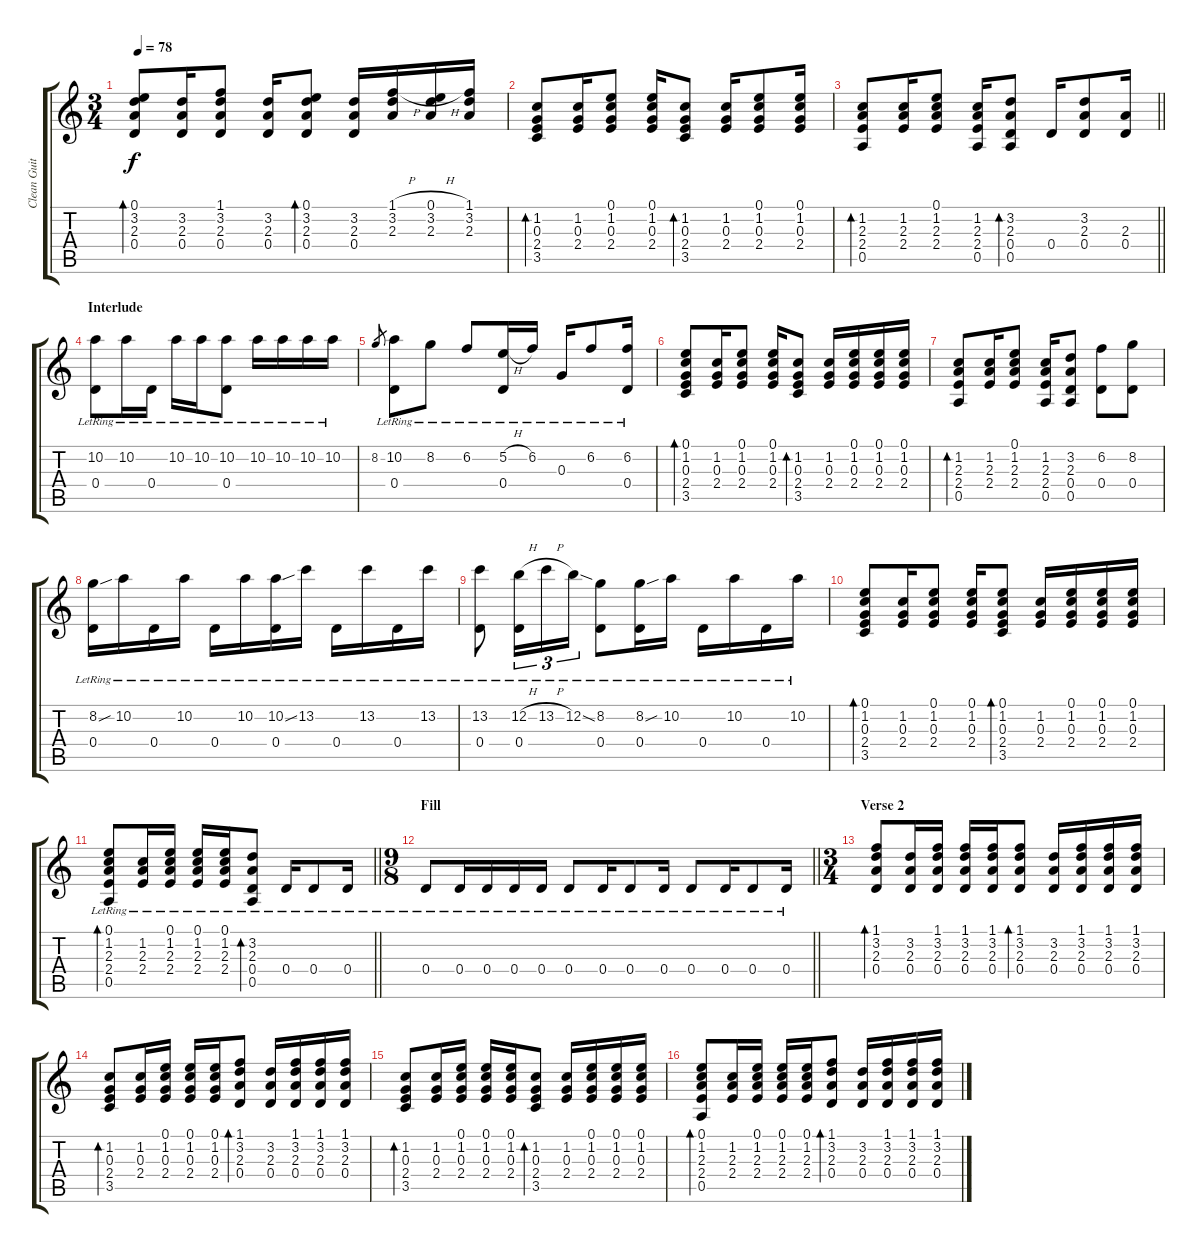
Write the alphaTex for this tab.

\track ("Clean Guitar II" "Clean Guit") {instrument acousticguitarsteel}
\staff {score tabs}
\tuning (E4 B3 G3 D3 A2 D2) {hide}
\ts (3 4)
\tempo 78
\clef g2
\ks c
(0.1 3.2 2.3 0.4).8{bd 60 dy f} (3.2 2.3 0.4).16 (1.1 3.2 2.3 0.4).8 (3.2 2.3 0.4).16 (0.1 3.2 2.3 0.4).8{bd 60} (3.2 2.3 0.4).16 (1.1{h} 3.2 2.3).16 (0.1{h} 3.2 2.3).16 (1.1 3.2 2.3).16 |
(1.2 0.3 2.4 3.5).8{bd 60} (1.2 0.3 2.4).16 (0.1 1.2 0.3 2.4).8 (0.1 1.2 0.3 2.4).16 (1.2 0.3 2.4 3.5).8{bd 60} (1.2 0.3 2.4).16 (0.1 1.2 0.3 2.4).8 (0.1 1.2 0.3 2.4).16 |
\barLineRight lightlight
(1.2 2.3 2.4 0.5).8{bd 60} (1.2 2.3 2.4).16 (0.1 1.2 2.3 2.4).8 (1.2 2.3 2.4 0.5).16 (3.2 2.3 0.4 0.5).8{bd 60} 0.4.16 (3.2 2.3 0.4).8 (2.3 0.4).16 |
\section ("" "Interlude")
(10.2{lr} 0.4{lr}).8 10.2{lr}.16 0.4{lr}.16 10.2{lr}.16 10.2{lr}.16 (10.2{lr} 0.4{lr}).8 10.2{lr}.16 10.2{lr}.16 10.2{lr}.16 10.2{lr}.16 |
8.2.8{gr} (10.2{lr} 0.4{lr}).8 8.2{lr}.8 6.2{lr}.8 (5.2{h lr} 0.4{lr}).16 6.2{lr}.16 0.3{lr}.16 6.2{lr}.8 (6.2{lr} 0.4{lr}).16 |
(0.1 1.2 0.3 2.4 3.5).8{bd 60} (1.2 0.3 2.4).16 (0.1 1.2 0.3 2.4).8 (0.1 1.2 0.3 2.4).16 (1.2 0.3 2.4 3.5).8{bd 60} (1.2 0.3 2.4).16 (0.1 1.2 0.3 2.4).16 (0.1 1.2 0.3 2.4).16 (0.1 1.2 0.3 2.4).16 |
(1.2 2.3 2.4 0.5).8{bd 60} (1.2 2.3 2.4).16 (0.1 1.2 2.3 2.4).8 (1.2 2.3 2.4 0.5).16 (3.2 2.3 0.4 0.5).8 (6.2 0.4).8 (8.2 0.4).8 |
(8.2{sou lr} 0.4{lr}).16 10.2{lr}.16 0.4{lr}.16 10.2{lr}.16 0.4{lr}.16 10.2{lr}.16 (10.2{sou lr} 0.4{lr}).16 13.2{lr}.16 0.4{lr}.16 13.2{lr}.16 0.4{lr}.16 13.2{lr}.16 |
(13.2{lr} 0.4{lr}).8 (12.2{h lr} 0.4{lr}).16{tu (3 2)} 13.2{h lr}.16{tu (3 2)} 12.2{sod lr}.16{tu (3 2)} (8.2{lr} 0.4{lr}).8 (8.2{sou lr} 0.4{lr}).16 10.2{lr}.16 0.4{lr}.16 10.2{lr}.16 0.4{lr}.16 10.2{lr}.16 |
(0.1 1.2 0.3 2.4 3.5).8{bd 60} (1.2 0.3 2.4).16 (0.1 1.2 0.3 2.4).8 (0.1 1.2 0.3 2.4).16 (0.1 1.2 0.3 2.4 3.5).8{bd 60} (1.2 0.3 2.4).16 (0.1 1.2 0.3 2.4).16 (0.1 1.2 0.3 2.4).16 (0.1 1.2 0.3 2.4).16 |
\barLineRight lightlight
(0.1{lr} 1.2{lr} 2.3{lr} 2.4{lr} 0.5{lr}).8{bd 60} (1.2{lr} 2.3{lr} 2.4{lr}).16 (0.1{lr} 1.2{lr} 2.3{lr} 2.4{lr}).16 (0.1{lr} 1.2{lr} 2.3{lr} 2.4{lr}).16 (0.1{lr} 1.2{lr} 2.3{lr} 2.4{lr}).16 (3.2{lr} 2.3{lr} 0.4{lr} 0.5{lr}).8{bd 60} 0.4{lr}.16 0.4{lr}.8 0.4{lr}.16 |
\ts (9 8)
\section ("" "Fill")
\barLineRight lightlight
0.4{lr}.8 0.4{lr}.16 0.4{lr}.16 0.4{lr}.16 0.4{lr}.16 0.4{lr}.8 0.4{lr}.16 0.4{lr}.8 0.4{lr}.16 0.4{lr}.8 0.4{lr}.16 0.4{lr}.8 0.4{lr}.16 |
\ts (3 4)
\section ("" "Verse 2")
(1.1 3.2 2.3 0.4).8{bd 60} (3.2 2.3 0.4).16 (1.1 3.2 2.3 0.4).16 (1.1 3.2 2.3 0.4).16 (1.1 3.2 2.3 0.4).16 (1.1 3.2 2.3 0.4).8{bd 60} (3.2 2.3 0.4).16 (1.1 3.2 2.3 0.4).16 (1.1 3.2 2.3 0.4).16 (1.1 3.2 2.3 0.4).16 |
(1.2 0.3 2.4 3.5).8{bd 60} (1.2 0.3 2.4).16 (0.1 1.2 0.3 2.4).16 (0.1 1.2 0.3 2.4).16 (0.1 1.2 0.3 2.4).16 (1.1 3.2 2.3 0.4).8{bd 60} (3.2 2.3 0.4).16 (1.1 3.2 2.3 0.4).16 (1.1 3.2 2.3 0.4).16 (1.1 3.2 2.3 0.4).16 |
(1.2 0.3 2.4 3.5).8{bd 60} (1.2 0.3 2.4).16 (0.1 1.2 0.3 2.4).16 (0.1 1.2 0.3 2.4).16 (0.1 1.2 0.3 2.4).16 (1.2 0.3 2.4 3.5).8{bd 60} (1.2 0.3 2.4).16 (0.1 1.2 0.3 2.4).16 (0.1 1.2 0.3 2.4).16 (0.1 1.2 0.3 2.4).16 |
(0.1 1.2 2.3 2.4 0.5).8{bd 60} (1.2 2.3 2.4).16 (0.1 1.2 2.3 2.4).16 (0.1 1.2 2.3 2.4).16 (0.1 1.2 2.3 2.4).16 (1.1 3.2 2.3 0.4).8{bd 60} (3.2 2.3 0.4).16 (1.1 3.2 2.3 0.4).16 (1.1 3.2 2.3 0.4).16 (1.1 3.2 2.3 0.4).16
